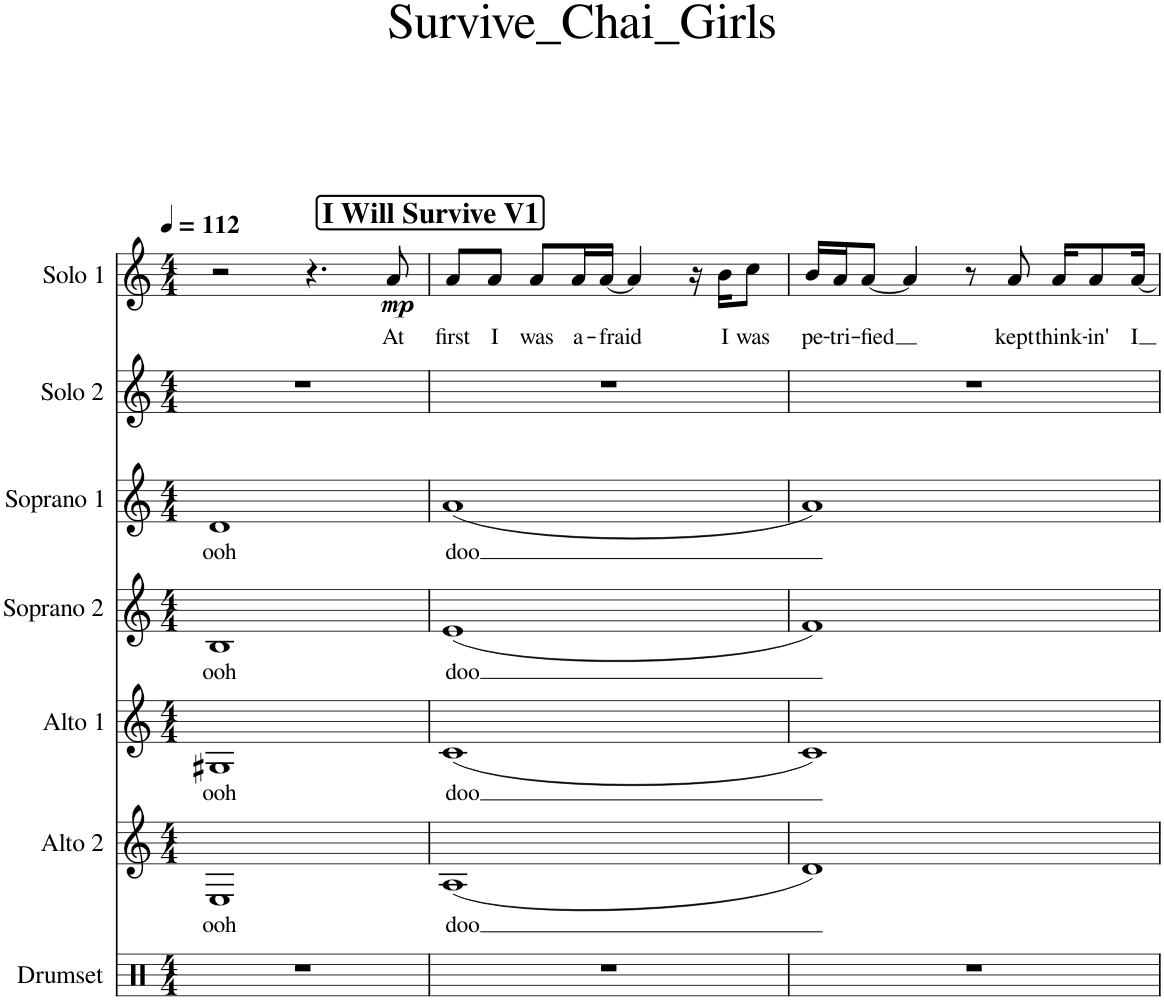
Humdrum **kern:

**kern	**kern	**text	**kern	**text	**kern	**text	**kern	**text	**kern	**kern	**text	**dynam
*part7	*part6	*part6	*part5	*part5	*part4	*part4	*part3	*part3	*part2	*part1	*part1	*part1
*staff7	*staff6	*staff6	*staff5	*staff5	*staff4	*staff4	*staff3	*staff3	*staff2	*staff1	*staff1	*staff1
*I"Drumset	*I"Alto 2	*	*I"Alto 1	*	*I"Soprano 2	*	*I"Soprano 1	*	*I"Solo 2	*I"Solo 1	*	*
*I'Drs.	*I'A2.	*	*I'A1.	*	*I'S2	*	*I'S1	*	*I'Solo 2	*I'Solo 1	*	*
*clefX	*clefG2	*	*clefG2	*	*clefG2	*	*clefG2	*	*clefG2	*clefG2	*	*
*k[]	*k[]	*	*k[]	*	*k[]	*	*k[]	*	*k[]	*k[]	*	*
*M4/4	*M4/4	*	*M4/4	*	*M4/4	*	*M4/4	*	*M4/4	*M4/4	*	*
*MM112	*MM112	*	*MM112	*	*MM112	*	*MM112	*	*MM112	*MM112	*	*
=1	=1	=1	=1	=1	=1	=1	=1	=1	=1	=1	=1	=1
!	!	!LO:LY:b	!	!LO:LY:b	!	!LO:LY:b	!	!LO:LY:b	!	!	!	!
1r	1E	ooh	1G#X	ooh	1B	ooh	1d	ooh	1r	2r	.	.
.	.	.	.	.	.	.	.	.	.	4.r	.	.
!	!	!	!	!	!	!	!	!	!	!	!LO:LY:b	!LO:DY:b
.	.	.	.	.	.	.	.	.	.	8a/	At	mp
!!LO:REH:place=s1:a:B:cj:fs=14:t=I Will Survive V1
=2	=2	=2	=2	=2	=2	=2	=2	=2	=2	=2	=2	=2
!	!	!LO:LY:b	!	!LO:LY:b	!	!LO:LY:b	!	!LO:LY:b	!	!	!LO:LY:b	!
1r	(1A	doo	(1c	doo	(1e	doo	(1a	doo	1r	8a/L	first	.
!	!	!	!	!	!	!	!	!	!	!	!LO:LY:b	!
.	.	.	.	.	.	.	.	.	.	8a/J	I	.
!	!	!	!	!	!	!	!	!	!	!	!LO:LY:b	!
.	.	.	.	.	.	.	.	.	.	8a/L	was	.
!	!	!	!	!	!	!	!	!	!	!	!LO:LY:b	!
.	.	.	.	.	.	.	.	.	.	16a/L	a-	.
!	!	!	!	!	!	!	!	!	!	!	!LO:LY:b	!
.	.	.	.	.	.	.	.	.	.	[16a/JJ	-fraid	.
.	.	.	.	.	.	.	.	.	.	4a/]	.	.
.	.	.	.	.	.	.	.	.	.	16r	.	.
!	!	!	!	!	!	!	!	!	!	!	!LO:LY:b	!
.	.	.	.	.	.	.	.	.	.	16b\KL	I	.
!	!	!	!	!	!	!	!	!	!	!	!LO:LY:b	!
.	.	.	.	.	.	.	.	.	.	8cc\J	was	.
=3	=3	=3	=3	=3	=3	=3	=3	=3	=3	=3	=3	=3
!	!	!	!	!	!	!	!	!	!	!	!LO:LY:b	!
1r	1d)	.	1c)	.	1f)	.	1a)	.	1r	16b/LL	pe-	.
!	!	!	!	!	!	!	!	!	!	!	!LO:LY:b	!
.	.	.	.	.	.	.	.	.	.	16a/J	-tri-	.
!	!	!	!	!	!	!	!	!	!	!	!LO:LY:b	!
.	.	.	.	.	.	.	.	.	.	[8a/J	-fied	.
.	.	.	.	.	.	.	.	.	.	4a/]	.	.
.	.	.	.	.	.	.	.	.	.	8r	.	.
!	!	!	!	!	!	!	!	!	!	!	!LO:LY:b	!
.	.	.	.	.	.	.	.	.	.	8a/	kept	.
!	!	!	!	!	!	!	!	!	!	!	!LO:LY:b	!
.	.	.	.	.	.	.	.	.	.	16a/KL	think-	.
!	!	!	!	!	!	!	!	!	!	!	!LO:LY:b	!
.	.	.	.	.	.	.	.	.	.	8a/	-in'	.
!	!	!	!	!	!	!	!	!	!	!	!LO:LY:b	!
.	.	.	.	.	.	.	.	.	.	[16a/Jk	I	.
=	=	=	=	=	=	=	=	=	=	=	=	=
*-	*-	*-	*-	*-	*-	*-	*-	*-	*-	*-	*-	*-
